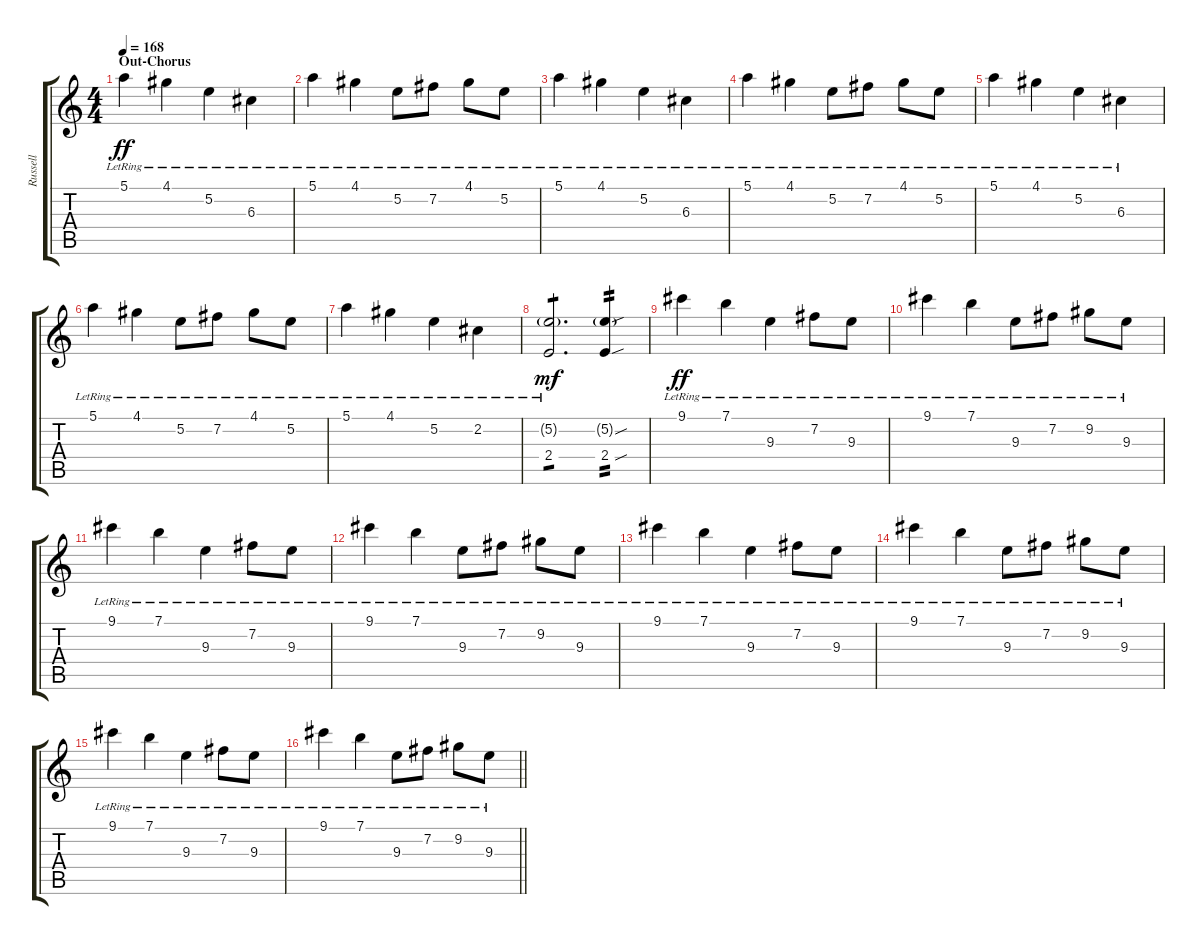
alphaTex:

\track ("Russell" "Russell") {instrument acousticguitarsteel}
\staff {score tabs}
\tuning (E4 B3 G3 D3 A2 E2) {hide}
\ts (4 4)
\section ("" "Out-Chorus")
\tempo 168
\clef g2
\ks c
5.1{lr}.4{dy ff volume 13 balance 8 instrument electricguitarclean} 4.1{lr}.4 5.2{lr}.4 6.3{lr}.4 |
5.1{lr}.4 4.1{lr}.4 5.2{lr}.8 7.2{lr}.8 4.1{lr}.8 5.2{lr}.8 |
5.1{lr}.4 4.1{lr}.4 5.2{lr}.4 6.3{lr}.4 |
5.1{lr}.4 4.1{lr}.4 5.2{lr}.8 7.2{lr}.8 4.1{lr}.8 5.2{lr}.8 |
5.1{lr}.4 4.1{lr}.4 5.2{lr}.4 6.3{lr}.4 |
5.1{lr}.4 4.1{lr}.4 5.2{lr}.8 7.2{lr}.8 4.1{lr}.8 5.2{lr}.8 |
5.1{lr}.4 4.1{lr}.4 5.2{lr}.4 2.2{lr}.4 |
(5.2{g} 2.4{lr}).2{d tp 1 dy mf} (5.2{sou g} 2.4{sou}).4{tp 2} |
9.1{lr}.4{dy ff} 7.1{lr}.4 9.3{lr}.4 7.2{lr}.8 9.3{lr}.8 |
9.1{lr}.4 7.1{lr}.4 9.3{lr}.8 7.2{lr}.8 9.2{lr}.8 9.3{lr}.8 |
9.1{lr}.4 7.1{lr}.4 9.3{lr}.4 7.2{lr}.8 9.3{lr}.8 |
9.1{lr}.4 7.1{lr}.4 9.3{lr}.8 7.2{lr}.8 9.2{lr}.8 9.3{lr}.8 |
9.1{lr}.4 7.1{lr}.4 9.3{lr}.4 7.2{lr}.8 9.3{lr}.8 |
9.1{lr}.4 7.1{lr}.4 9.3{lr}.8 7.2{lr}.8 9.2{lr}.8 9.3{lr}.8 |
9.1{lr}.4 7.1{lr}.4 9.3{lr}.4 7.2{lr}.8 9.3{lr}.8 |
\barLineRight lightlight
9.1{lr}.4 7.1{lr}.4 9.3{lr}.8 7.2{lr}.8 9.2{lr}.8 9.3{lr}.8
